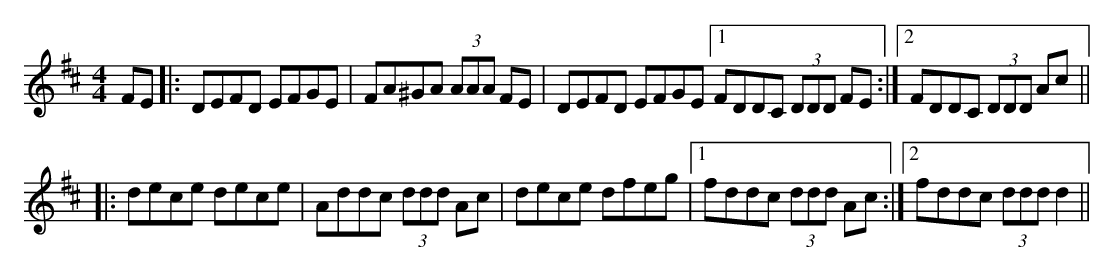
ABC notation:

X:1
M:4/4
K:D
FE|:DEFD EFGE|FA^GA (3AAA FE|DEFD EFGE [1 FDDC (3DDD FE:|2 FDDC (3DDD Ac||
|:dece dece|Addc (3ddd Ac|dece dfeg|1 fddc (3ddd Ac:|2 fddc (3dddd2||
